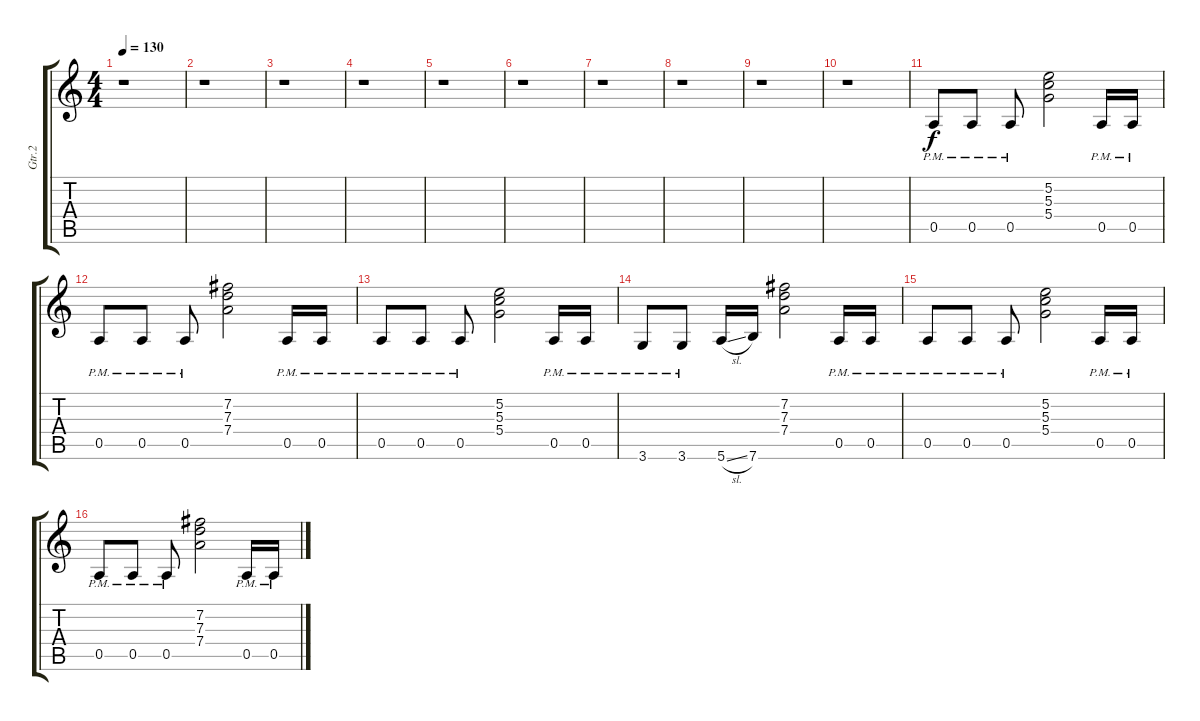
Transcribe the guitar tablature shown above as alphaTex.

\track ("Gtr.2" "Gtr.2") {instrument overdrivenguitar}
\staff {score tabs}
\tuning (E4 B3 G3 D3 A2 E2) {hide}
\ts (4 4)
\tempo 130
\clef g2
\ks c
r.1{dy f instrument overdrivenguitar} |
r.1 |
r.1 |
r.1 |
r.1 |
r.1 |
r.1 |
r.1 |
r.1 |
r.1 |
0.5{pm}.8 0.5{pm}.8 0.5{pm}.8 (5.2 5.3 5.4).2 0.5{pm}.16 0.5{pm}.16 |
0.5{pm}.8 0.5{pm}.8 0.5{pm}.8 (7.2 7.3 7.4).2 0.5{pm}.16 0.5{pm}.16 |
0.5{pm}.8 0.5{pm}.8 0.5{pm}.8 (5.2 5.3 5.4).2 0.5{pm}.16 0.5{pm}.16 |
3.6{pm}.8 3.6{pm}.8 5.6{sl}.16 7.6.16 (7.2 7.3 7.4).2 0.5{pm}.16 0.5{pm}.16 |
0.5{pm}.8 0.5{pm}.8 0.5{pm}.8 (5.2 5.3 5.4).2 0.5{pm}.16 0.5{pm}.16 |
0.5{pm}.8 0.5{pm}.8 0.5{pm}.8 (7.2 7.3 7.4).2 0.5{pm}.16 0.5{pm}.16
